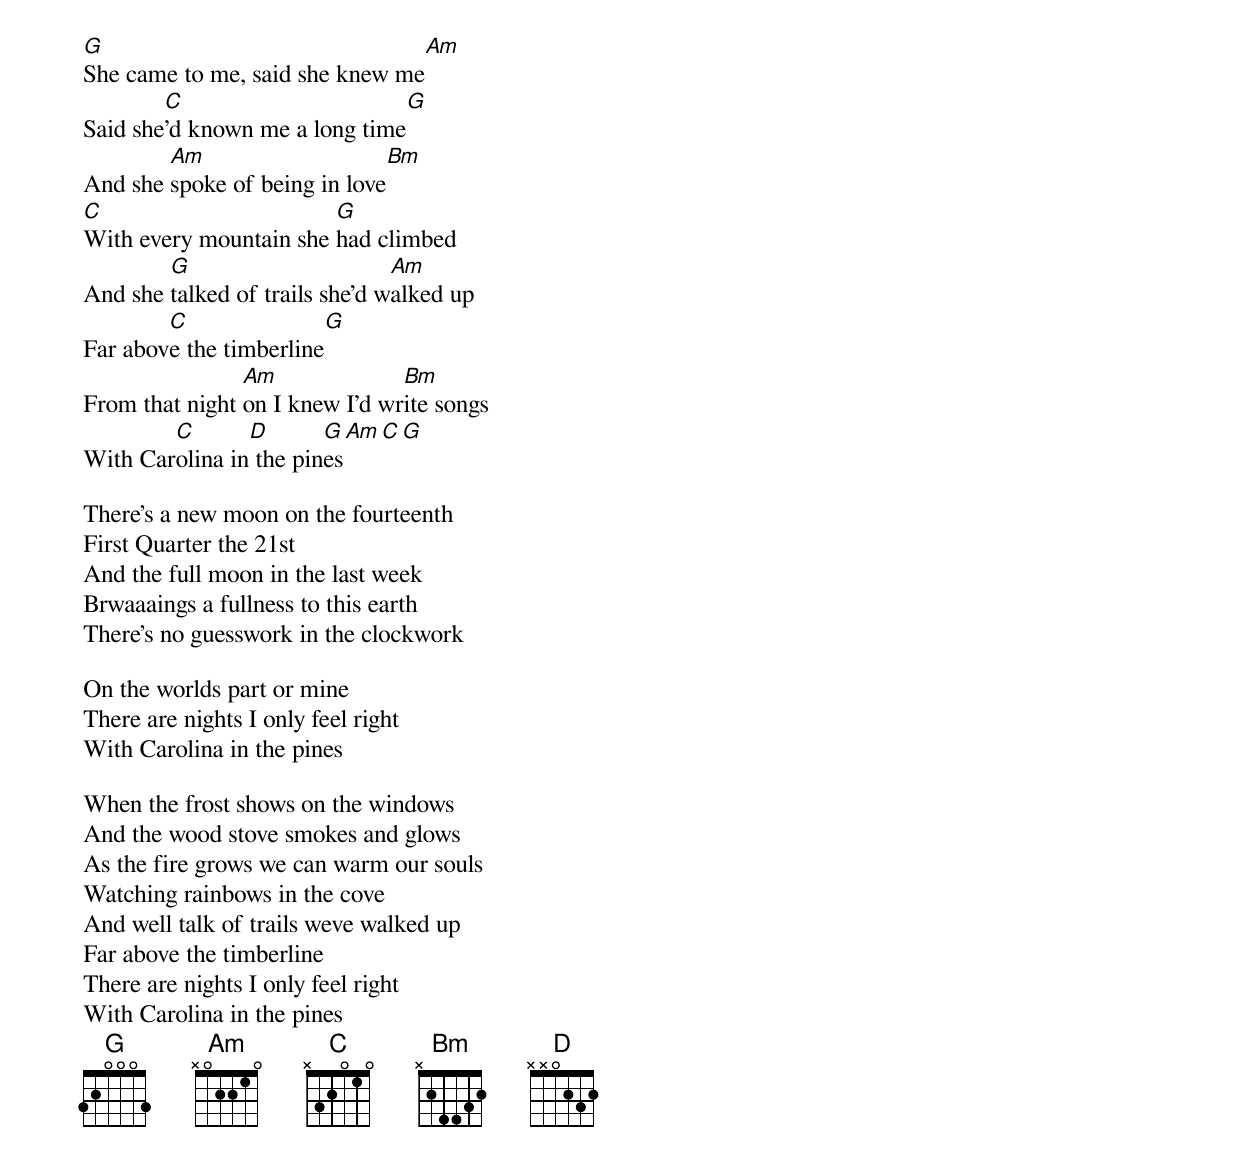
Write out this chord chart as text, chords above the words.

G				Am
She came to me, said she knew me
	C			G
Said she'd known me a long time
	Am			Bm
And she spoke of being in love
C			G
With every mountain she had climbed
	G			Am
And she talked of trails she'd walked up
	C		G
Far above the timberline
		Am		Bm
From that night on I knew I'd write songs
	C	D	G	Am	 C	G
With Carolina in the pines

There's a new moon on the fourteenth
First Quarter the 21st
And the full moon in the last week
Brwaaaings a fullness to this earth
There's no guesswork in the clockwork

On the worlds part or mine
There are nights I only feel right
With Carolina in the pines

When the frost shows on the windows
And the wood stove smokes and glows
As the fire grows we can warm our souls
Watching rainbows in the cove
And well talk of trails weve walked up
Far above the timberline
There are nights I only feel right
With Carolina in the pines
